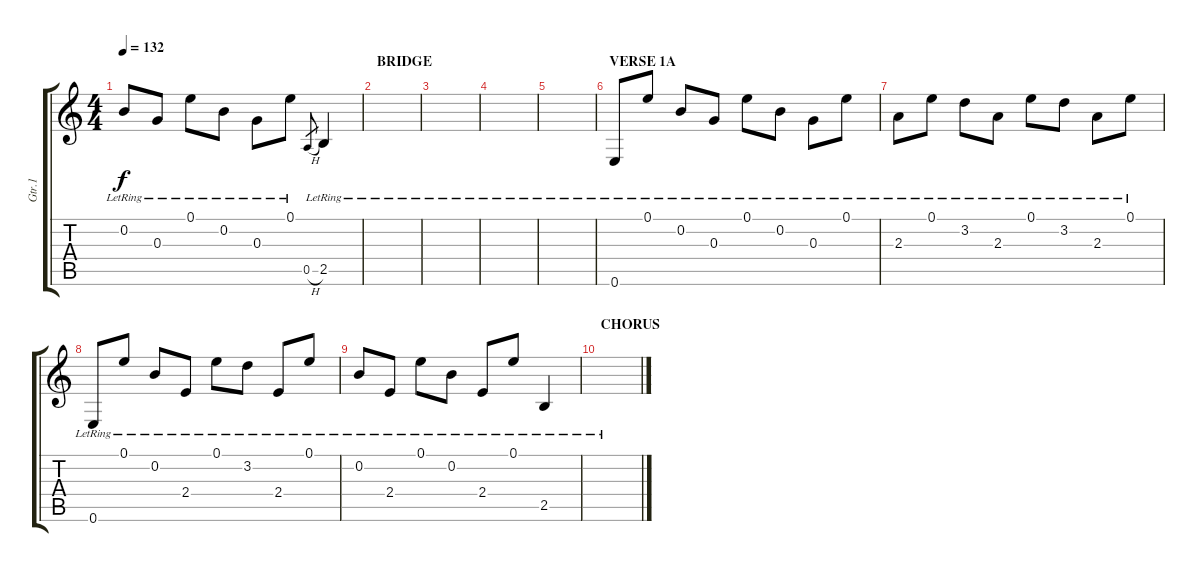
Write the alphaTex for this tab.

\track ("Gtr.1" "Gtr.1") {instrument electricguitarclean}
\staff {score tabs}
\tuning (E4 B3 G3 D3 A2 E2) {hide}
\ts (4 4)
\tempo 132
\clef g2
\ks c
0.2{lr}.8{dy f} 0.3{lr}.8 0.1{lr}.8 0.2{lr}.8 0.3{lr}.8 0.1{lr}.8 0.5{h}.8{gr} 2.5{lr}.4 |
\section ("" "BRIDGE")
|
|
|
|
\section ("" "VERSE 1A")
0.6{lr}.8 0.1{lr}.8 0.2{lr}.8 0.3{lr}.8 0.1{lr}.8 0.2{lr}.8 0.3{lr}.8 0.1{lr}.8 |
2.3{lr}.8 0.1{lr}.8 3.2{lr}.8 2.3{lr}.8 0.1{lr}.8 3.2{lr}.8 2.3{lr}.8 0.1{lr}.8 |
0.6{lr}.8 0.1{lr}.8 0.2{lr}.8 2.4{lr}.8 0.1{lr}.8 3.2{lr}.8 2.4{lr}.8 0.1{lr}.8 |
0.2{lr}.8 2.4{lr}.8 0.1{lr}.8 0.2{lr}.8 2.4{lr}.8 0.1{lr}.8 2.5{lr}.4 |
\section ("" "CHORUS")
